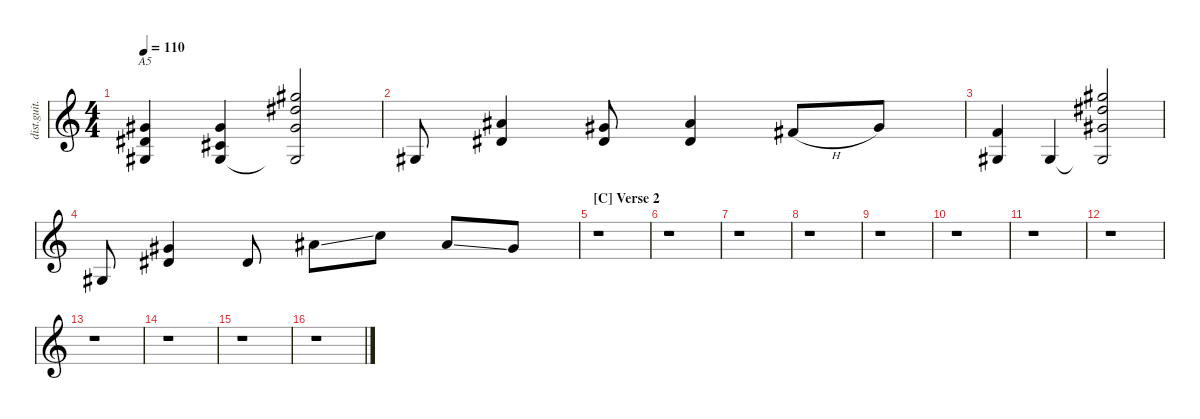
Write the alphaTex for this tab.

\defaultSystemsLayout 4
\hideDynamics
\bracketExtendMode nobrackets
\otherSystemsTrackNameOrientation horizontal
\track ("E.Guitar I" "dist.guit.") {instrument distortionguitar}
\staff {score}
\tuning (Eb4 Bb3 Gb3 Db3 Ab2 Eb2)
\chord ("A5" x x 2 2 0 x) {showdiagram false showfingering false barre 2}
\ts (4 4)
\tempo 110
\clef g2
\ks aminor
(0.5{acc #} 2.4{acc #} 2.3{acc #}).4{ch "A5" dy f beam Up} (0.5{acc #} 0.4{acc #} 2.3{acc #}).4{beam Up} (5.1{acc #} 5.2{acc #} 2.3{acc #} 0.5{t acc #}).2{beam Up} |
0.5{acc #}.8{beam Up} (2.4{acc #} 4.3{acc #}).4{beam Up} (2.3{acc #} 2.4{acc #}).8{beam Up} (2.4{acc #} 4.3{acc #}).4{beam Up} 0.3{h acc #}.8{beam Up} 2.3{acc #}.8{beam Up} |
(0.5{acc #} 4.4).4{beam Up} 0.5{acc #}.4{beam Up} (0.5{t acc #} 5.1{acc #} 5.2{acc #} 2.3{acc #}).2{beam Up} |
0.5{acc #}.8{beam Up} (2.4{acc #} 2.3{acc #}).4{beam Up} 2.4{acc #}.8{beam Up} 4.3{ss acc #}.8{beam Down} 6.3.8{beam Down} 4.3{ss acc #}.8{beam Up} 2.3{acc #}.8{beam Up} |
\section ("C" "Verse 2")
r.1{beam Down} |
r.1{beam Down} |
r.1{beam Down} |
r.1{beam Down} |
r.1{beam Down} |
r.1{beam Down} |
r.1{beam Down} |
r.1{beam Down} |
r.1{beam Down} |
r.1{beam Down} |
r.1{beam Down} |
r.1{beam Down}
